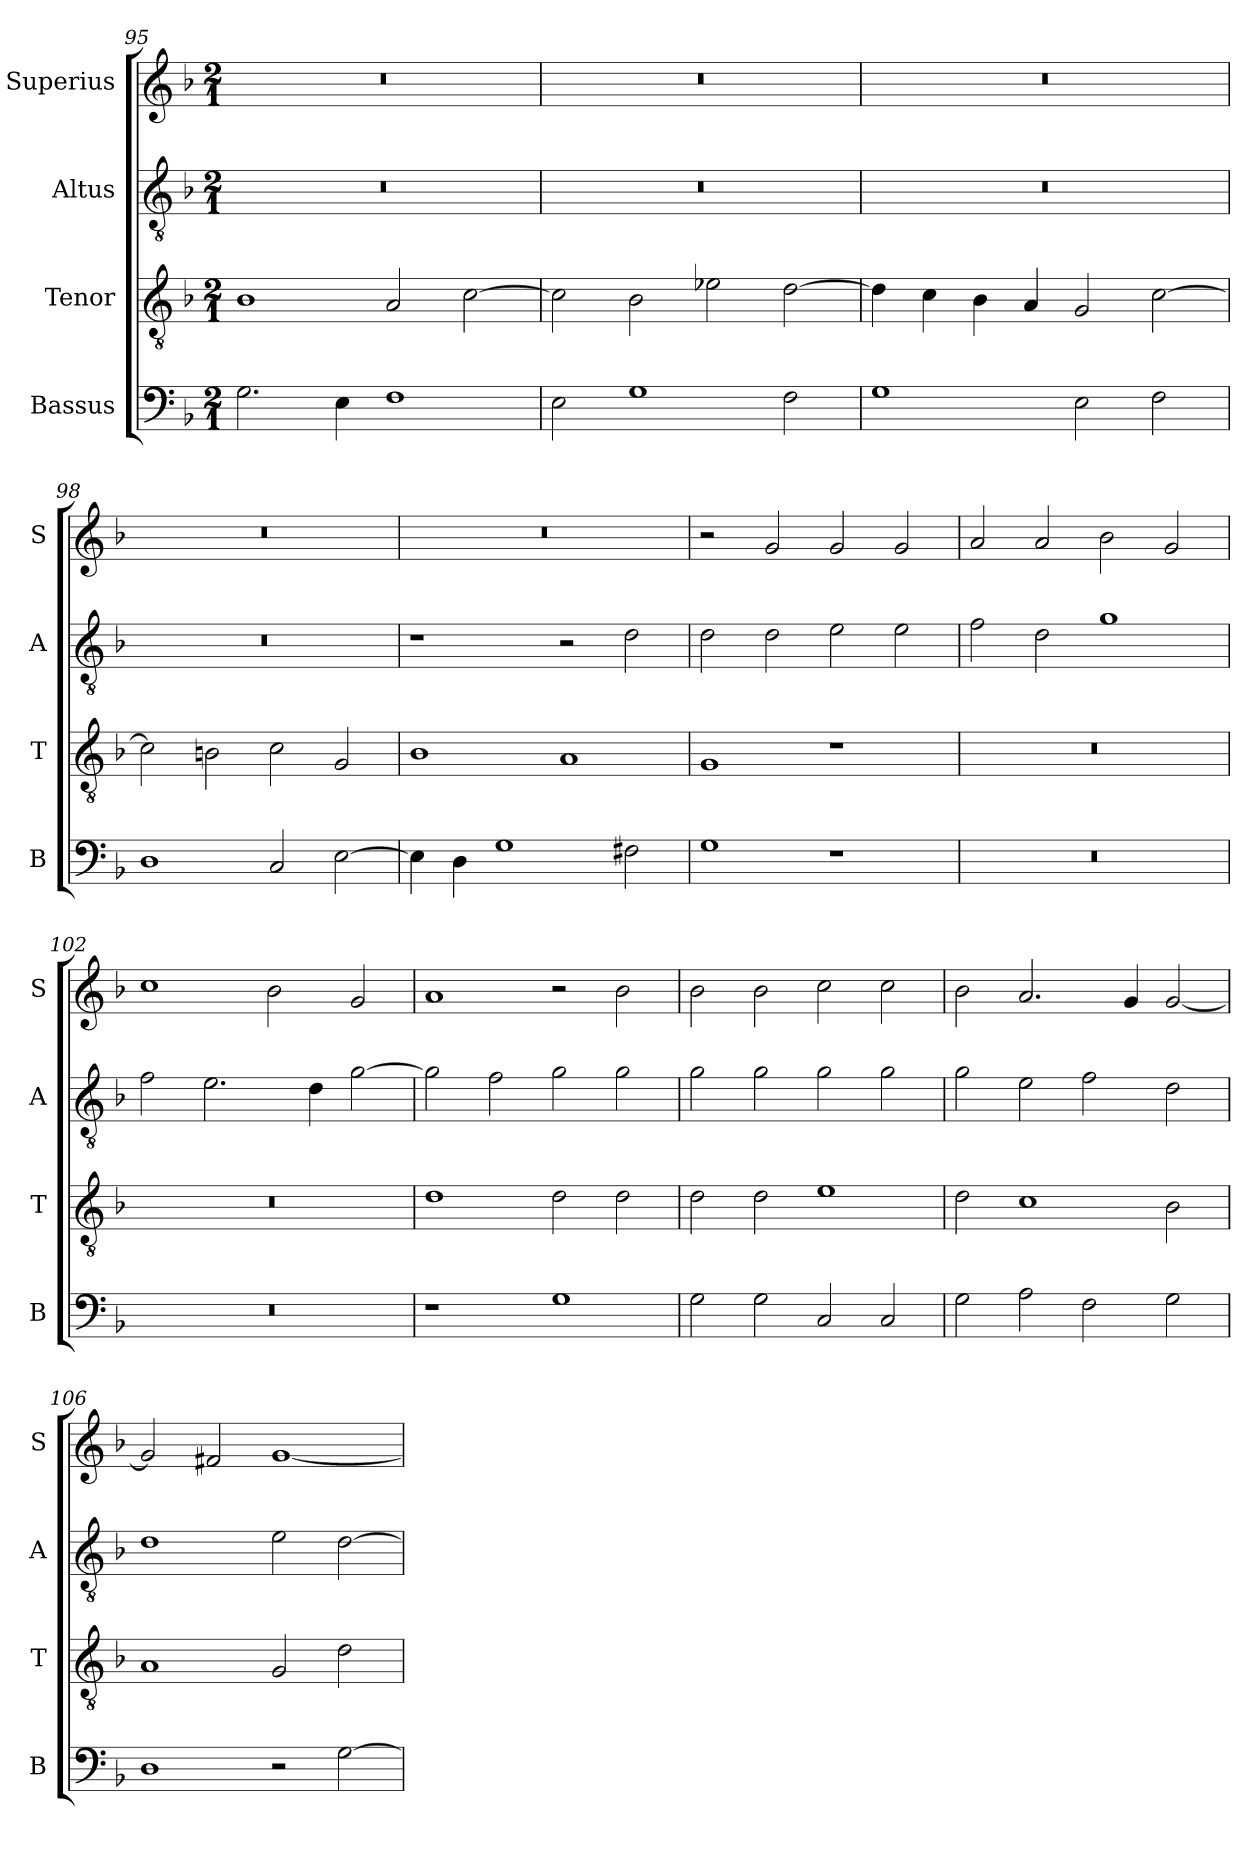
**kern	**kern	**kern	**kern
*part4	*part3	*part2	*part1
*staff4	*staff3	*staff2	*staff1
*I"Bassus	*I"Tenor	*I"Altus	*I"Superius
*I'B	*I'T	*I'A	*I'S
*clefF4	*clefGv2	*clefGv2	*clefG2
*k[b-]	*k[b-]	*k[b-]	*k[b-]
*F:	*F:	*F:	*F:
*M2/1	*M2/1	*M2/1	*M2/1
=95	=95	=95	=95
2.G	1B-	0r	0r
4E	.	.	.
1F	2A	.	.
.	[2c	.	.
=96	=96	=96	=96
2E	2c]	0r	0r
1G	2B-	.	.
.	2e-X	.	.
2F	[2d	.	.
=97	=97	=97	=97
1G	4d]	0r	0r
.	4c	.	.
.	4B-	.	.
.	4A	.	.
2E	2G	.	.
2F	[2c	.	.
=98	=98	=98	=98
1D	2c]	0r	0r
.	2Bn	.	.
2C	2c	.	.
[2E	2G	.	.
=99	=99	=99	=99
4E]	1B-	1r	0r
4D	.	.	.
1G	.	.	.
.	1A	2r	.
2F#X	.	2d	.
=100	=100	=100	=100
1G	1G	2d	2r
.	.	2d	2g
1r	1r	2e	2g
.	.	2e	2g
=101	=101	=101	=101
0r	0r	2f	2a
.	.	2d	2a
.	.	1g	2b-
.	.	.	2g
=102	=102	=102	=102
0r	0r	2f	1cc
.	.	2.e	.
.	.	.	2b-
.	.	4d	.
.	.	[2g	2g
=103	=103	=103	=103
1r	1d	2g]	1a
.	.	2f	.
1G	2d	2g	2r
.	2d	2g	2b-
=104	=104	=104	=104
2G	2d	2g	2b-
2G	2d	2g	2b-
2C	1e	2g	2cc
2C	.	2g	2cc
=105	=105	=105	=105
2G	2d	2g	2b-
2A	1c	2e	2.a
2F	.	2f	.
.	.	.	4g
2G	2B-	2d	[2g
=106	=106	=106	=106
1D	1A	1d	2g]
.	.	.	2f#X
2r	2G	2e	[1g
[2G	2d	[2d	.
=	=	=	=
*-	*-	*-	*-
